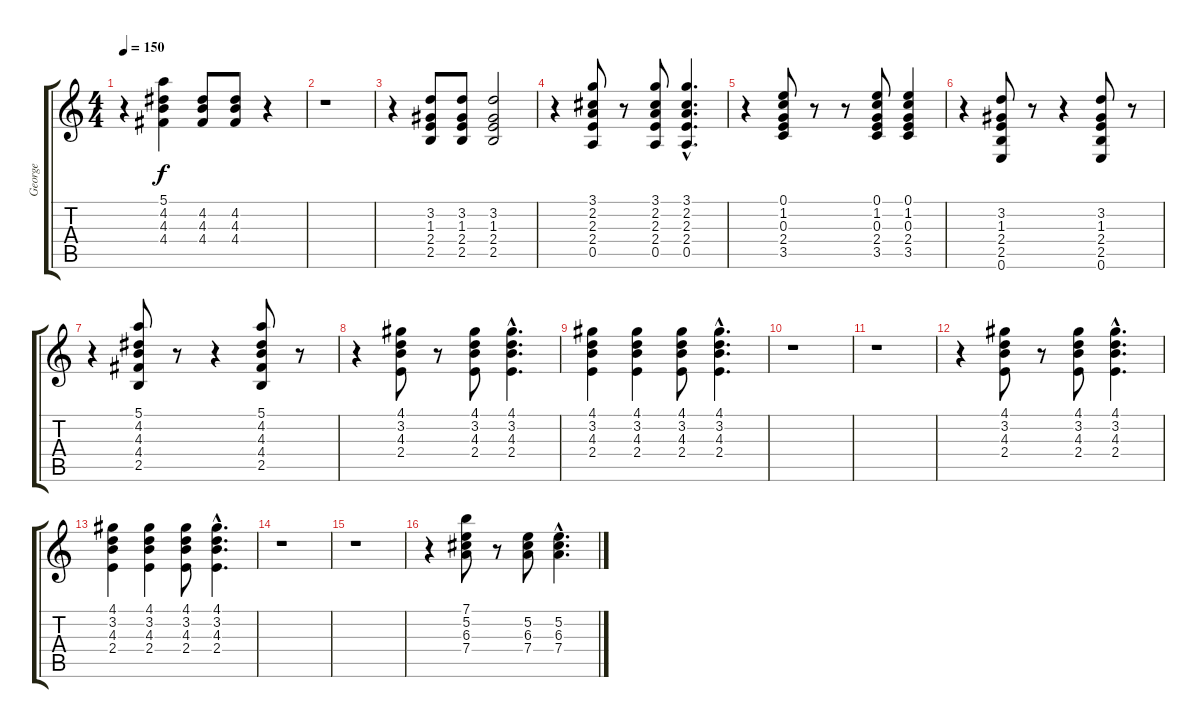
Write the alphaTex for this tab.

\track ("George" "George") {instrument electricguitarclean}
\staff {score tabs}
\tuning (E4 B3 G3 D3 A2 E2) {hide}
\ts (4 4)
\tempo 150
\clef g2
\ks c
r.4{dy f} (5.1 4.2 4.3 4.4).4 (4.2 4.3 4.4).8 (4.2 4.3 4.4).8 r.4 |
r.1 |
r.4 (3.2 1.3 2.4 2.5).8 (3.2 1.3 2.4 2.5).8 (3.2 1.3 2.4 2.5).2 |
r.4{volume 12} (3.1 2.2 2.3 2.4 0.5).8 r.8 (3.1 2.2 2.3 2.4 0.5).8 (3.1{hac} 2.2{hac} 2.3{hac} 2.4{hac} 0.5{hac}).4{d} |
r.4 (0.1 1.2 0.3 2.4 3.5).8 r.8 r.8 (0.1 1.2 0.3 2.4 3.5).8 (0.1 1.2 0.3 2.4 3.5).4 |
r.4 (3.2 1.3 2.4 2.5 0.6).8 r.8 r.4 (3.2 1.3 2.4 2.5 0.6).8 r.8 |
r.4 (5.1 4.2 4.3 4.4 2.5).8 r.8 r.4 (5.1 4.2 4.3 4.4 2.5).8 r.8 |
r.4 (4.1 3.2 4.3 2.4).8 r.8 (4.1 3.2 4.3 2.4).8 (4.1{hac} 3.2{hac} 4.3{hac} 2.4{hac}).4{d} |
(4.1 3.2 4.3 2.4).4 (4.1 3.2 4.3 2.4).4 (4.1 3.2 4.3 2.4).8 (4.1{hac} 3.2{hac} 4.3{hac} 2.4{hac}).4{d} |
r.1 |
r.1 |
r.4 (4.1 3.2 4.3 2.4).8 r.8 (4.1 3.2 4.3 2.4).8 (4.1{hac} 3.2{hac} 4.3{hac} 2.4{hac}).4{d} |
(4.1 3.2 4.3 2.4).4 (4.1 3.2 4.3 2.4).4 (4.1 3.2 4.3 2.4).8 (4.1{hac} 3.2{hac} 4.3{hac} 2.4{hac}).4{d} |
r.1 |
r.1 |
r.4 (7.1 5.2 6.3 7.4).8 r.8 (5.2 6.3 7.4).8 (5.2{hac} 6.3{hac} 7.4{hac}).4{d}
